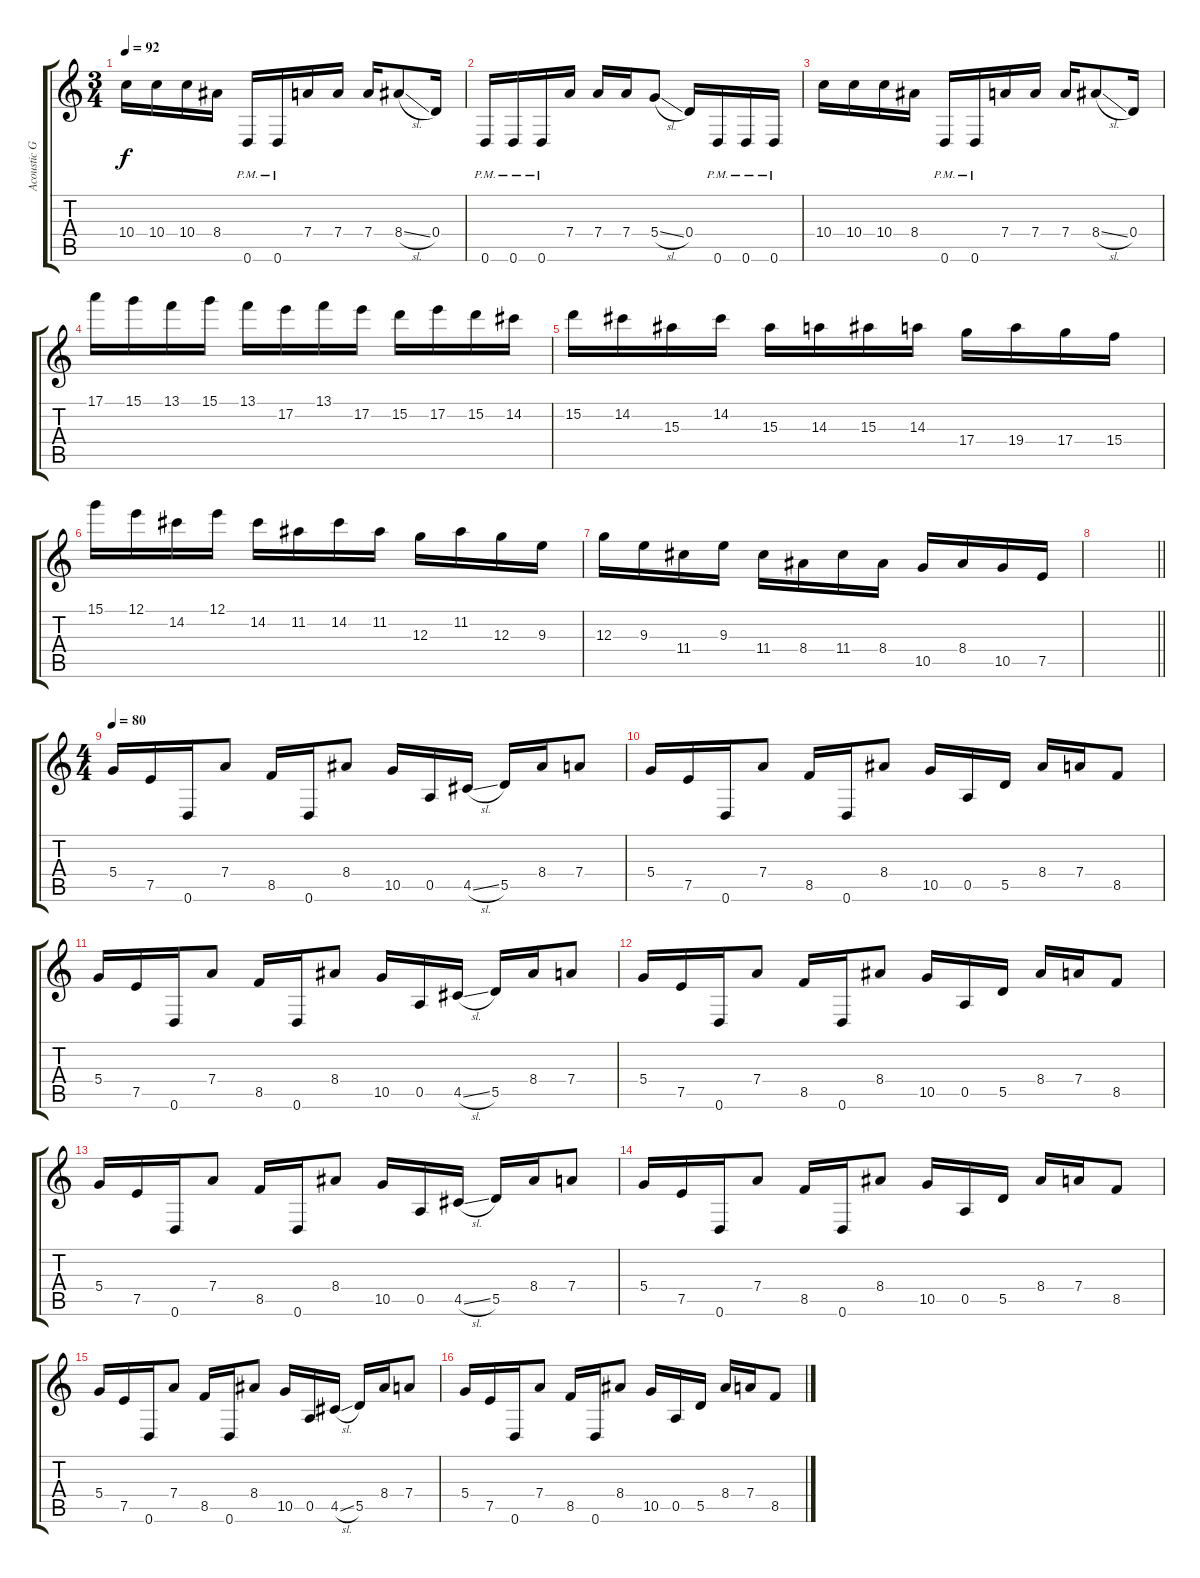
\track ("Acoustic Guitar 2" "Acoustic G") {instrument acousticguitarsteel}
\staff {score tabs}
\tuning (E4 B3 G3 D3 A2 D2) {hide}
\ts (3 4)
\tempo 92
\clef g2
\ks c
10.4.16{dy f} 10.4.16 10.4.16 8.4.16 0.6{pm}.16 0.6{pm}.16 7.4.16 7.4.16 7.4.16 8.4{sl}.8 0.4.16 |
0.6{pm}.16 0.6{pm}.16 0.6{pm}.16 7.4.16 7.4.16 7.4.16 5.4{sl}.8 0.4.16 0.6{pm}.16 0.6{pm}.16 0.6{pm}.16 |
10.4.16 10.4.16 10.4.16 8.4.16 0.6{pm}.16 0.6{pm}.16 7.4.16 7.4.16 7.4.16 8.4{sl}.8 0.4.16 |
17.1.16 15.1.16 13.1.16 15.1.16 13.1.16 17.2.16 13.1.16 17.2.16 15.2.16 17.2.16 15.2.16 14.2.16 |
15.2.16 14.2.16 15.3.16 14.2.16 15.3.16 14.3.16 15.3.16 14.3.16 17.4.16 19.4.16 17.4.16 15.4.16 |
15.1.16 12.1.16 14.2.16 12.1.16 14.2.16 11.2.16 14.2.16 11.2.16 12.3.16 11.2.16 12.3.16 9.3.16 |
12.3.16 9.3.16 11.4.16 9.3.16 11.4.16 8.4.16 11.4.16 8.4.16 10.5.16 8.4.16 10.5.16 7.5.16 |
\barLineRight lightlight
|
\ts (4 4)
\tempo 80
5.4.16 7.5.16 0.6.16 7.4.8 8.5.16 0.6.16 8.4.8 10.5.16 0.5.16 4.5{sl}.16 5.5.16 8.4.16 7.4.8 |
5.4.16 7.5.16 0.6.16 7.4.8 8.5.16 0.6.16 8.4.8 10.5.16 0.5.16 5.5.16 8.4.16 7.4.16 8.5.8 |
5.4.16 7.5.16 0.6.16 7.4.8 8.5.16 0.6.16 8.4.8 10.5.16 0.5.16 4.5{sl}.16 5.5.16 8.4.16 7.4.8 |
5.4.16 7.5.16 0.6.16 7.4.8 8.5.16 0.6.16 8.4.8 10.5.16 0.5.16 5.5.16 8.4.16 7.4.16 8.5.8 |
5.4.16 7.5.16 0.6.16 7.4.8 8.5.16 0.6.16 8.4.8 10.5.16 0.5.16 4.5{sl}.16 5.5.16 8.4.16 7.4.8 |
5.4.16 7.5.16 0.6.16 7.4.8 8.5.16 0.6.16 8.4.8 10.5.16 0.5.16 5.5.16 8.4.16 7.4.16 8.5.8 |
5.4.16 7.5.16 0.6.16 7.4.8 8.5.16 0.6.16 8.4.8 10.5.16 0.5.16 4.5{sl}.16 5.5.16 8.4.16 7.4.8 |
5.4.16 7.5.16 0.6.16 7.4.8 8.5.16 0.6.16 8.4.8 10.5.16 0.5.16 5.5.16 8.4.16 7.4.16 8.5.8
